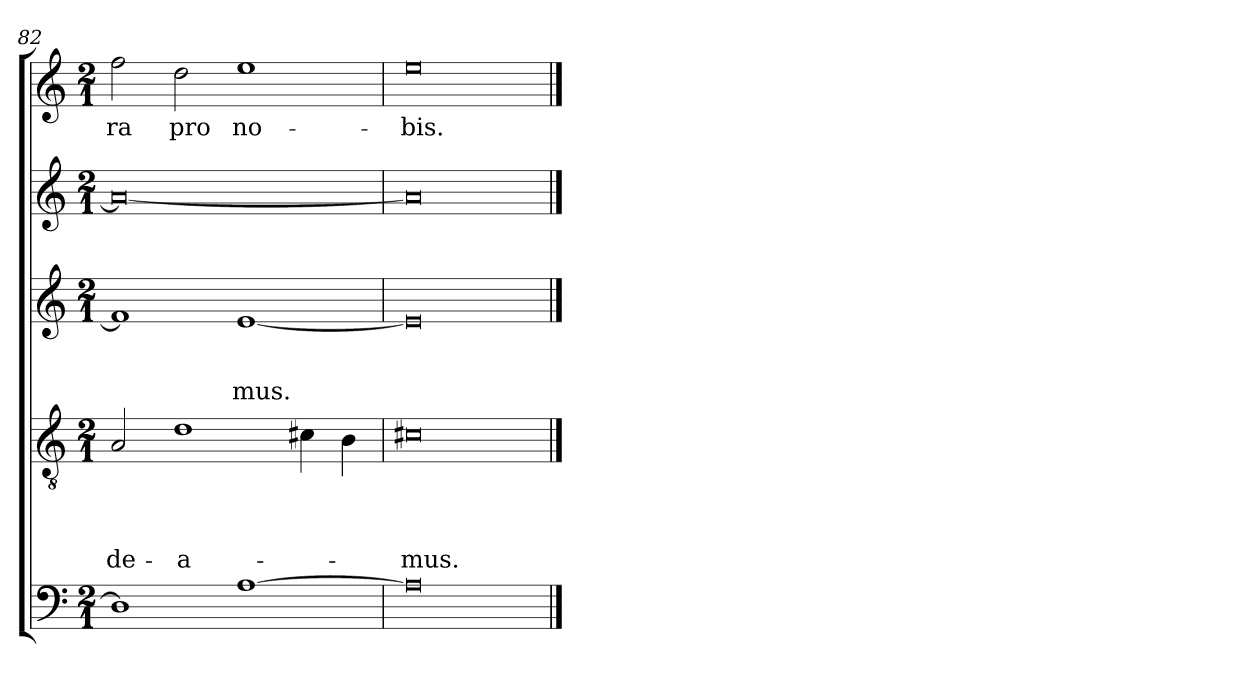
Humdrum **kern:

**kern	**kern	**text	**text	**text	**text	**kern	**text	**text	**text	**kern	**kern	**text
*part5	*part4	*part4	*part4	*part4	*part4	*part3	*part3	*part3	*part3	*part2	*part1	*part1
*staff5	*staff4	*staff4	*staff4	*staff4	*staff4	*staff3	*staff3	*staff3	*staff3	*staff2	*staff1	*staff1
*clefF4	*clefGv2	*	*	*	*	*clefG2	*	*	*	*clefG2	*clefG2	*
*k[]	*k[]	*	*	*	*	*k[]	*	*	*	*k[]	*k[]	*
*C:	*C:	*	*	*	*	*C:	*	*	*	*C:	*C:	*
*M2/1	*M2/1	*	*	*	*	*M2/1	*	*	*	*M2/1	*M2/1	*
=82	=82	=82	=82	=82	=82	=82	=82	=82	=82	=82	=82	=82
!	!	!	!	!	!LO:LY:b	!	!	!	!	!	!	!LO:LY:b
1D]	2A/	.	.	.	-de-	1f]	.	.	.	0a_	2ff\	-ra
!	!	!	!	!	!LO:LY:b	!	!	!	!	!	!	!LO:LY:b
.	1d	.	.	.	-a-	.	.	.	.	.	2dd\	pro
!	!	!	!	!	!	!	!	!	!LO:LY:b	!	!	!LO:LY:b
[1A	.	.	.	.	.	[1e	.	.	-mus.	.	1ee	no-
.	4c#X\	.	.	.	.	.	.	.	.	.	.	.
.	4B\	.	.	.	.	.	.	.	.	.	.	.
=83	=83	=83	=83	=83	=83	=83	=83	=83	=83	=83	=83	=83
!	!	!	!	!	!LO:LY:b	!	!	!	!	!	!	!LO:LY:b
0A]	0c#X	.	.	.	-mus.	0e]	.	.	.	0a]	0ee	-bis.
==	==	==	==	==	==	==	==	==	==	==	==	==
*-	*-	*-	*-	*-	*-	*-	*-	*-	*-	*-	*-	*-
